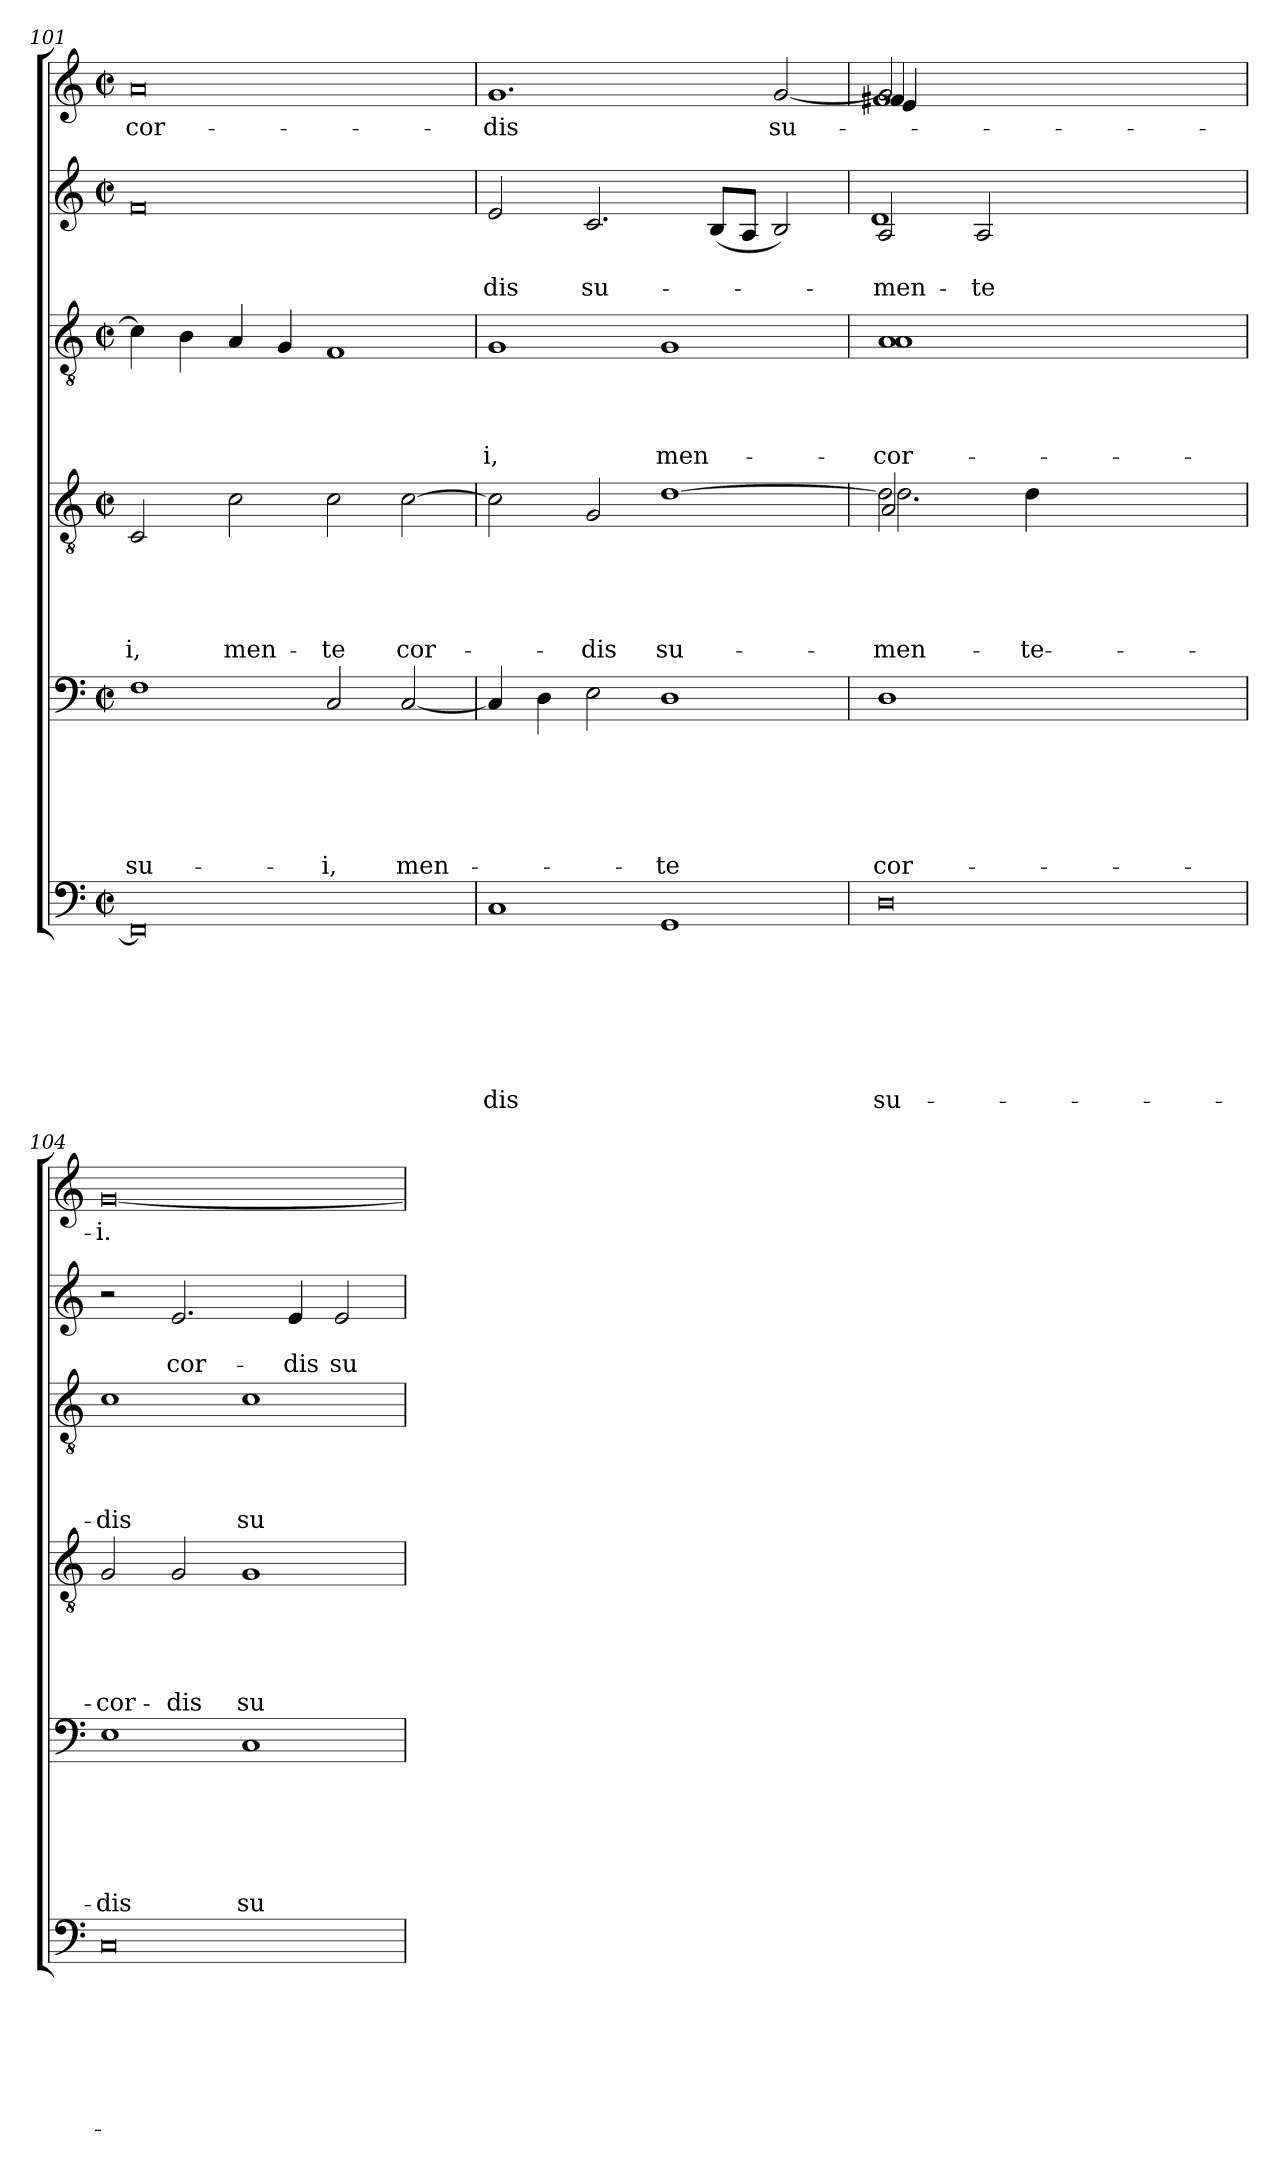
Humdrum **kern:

**kern	**text	**text	**text	**text	**text	**text	**text	**kern	**text	**text	**text	**text	**text	**text	**kern	**text	**text	**text	**text	**text	**kern	**text	**text	**text	**text	**kern	**text	**text	**kern	**text
*part6	*part6	*part6	*part6	*part6	*part6	*part6	*part6	*part5	*part5	*part5	*part5	*part5	*part5	*part5	*part4	*part4	*part4	*part4	*part4	*part4	*part3	*part3	*part3	*part3	*part3	*part2	*part2	*part2	*part1	*part1
*staff6	*staff6	*staff6	*staff6	*staff6	*staff6	*staff6	*staff6	*staff5	*staff5	*staff5	*staff5	*staff5	*staff5	*staff5	*staff4	*staff4	*staff4	*staff4	*staff4	*staff4	*staff3	*staff3	*staff3	*staff3	*staff3	*staff2	*staff2	*staff2	*staff1	*staff1
*clefF4	*	*	*	*	*	*	*	*clefF4	*	*	*	*	*	*	*clefGv2	*	*	*	*	*	*clefGv2	*	*	*	*	*clefG2	*	*	*clefG2	*
*k[]	*	*	*	*	*	*	*	*k[]	*	*	*	*	*	*	*k[]	*	*	*	*	*	*k[]	*	*	*	*	*k[]	*	*	*k[]	*
*C:	*	*	*	*	*	*	*	*C:	*	*	*	*	*	*	*C:	*	*	*	*	*	*C:	*	*	*	*	*C:	*	*	*C:	*
*M2/2	*	*	*	*	*	*	*	*M2/2	*	*	*	*	*	*	*M2/2	*	*	*	*	*	*M2/2	*	*	*	*	*M2/2	*	*	*M2/2	*
*met(c|)	*	*	*	*	*	*	*	*met(c|)	*	*	*	*	*	*	*met(c|)	*	*	*	*	*	*met(c|)	*	*	*	*	*met(c|)	*	*	*met(c|)	*
=101	=101	=101	=101	=101	=101	=101	=101	=101	=101	=101	=101	=101	=101	=101	=101	=101	=101	=101	=101	=101	=101	=101	=101	=101	=101	=101	=101	=101	=101	=101
!	!	!	!	!	!	!	!	!	!	!	!	!	!	!LO:LY:b	!	!	!	!	!	!LO:LY:b	!	!	!	!	!	!	!	!	!	!LO:LY:b
0FF]	.	.	.	.	.	.	.	1F	.	.	.	.	.	su-	2C/	.	.	.	.	-i,	4c\]	.	.	.	.	0f	.	.	0a	cor-
.	.	.	.	.	.	.	.	.	.	.	.	.	.	.	.	.	.	.	.	.	4B\	.	.	.	.	.	.	.	.	.
!	!	!	!	!	!	!	!	!	!	!	!	!	!	!	!	!	!	!	!	!LO:LY:b	!	!	!	!	!	!	!	!	!	!
.	.	.	.	.	.	.	.	.	.	.	.	.	.	.	2c\	.	.	.	.	men-	4A/	.	.	.	.	.	.	.	.	.
.	.	.	.	.	.	.	.	.	.	.	.	.	.	.	.	.	.	.	.	.	4G/	.	.	.	.	.	.	.	.	.
!	!	!	!	!	!	!	!	!	!	!	!	!	!	!LO:LY:b	!	!	!	!	!	!LO:LY:b	!	!	!	!	!	!	!	!	!	!
.	.	.	.	.	.	.	.	2C/	.	.	.	.	.	-i,	2c\	.	.	.	.	-te	1F	.	.	.	.	.	.	.	.	.
!	!	!	!	!	!	!	!	!	!	!	!	!	!	!LO:LY:b	!	!	!	!	!	!LO:LY:b	!	!	!	!	!	!	!	!	!	!
.	.	.	.	.	.	.	.	[<2C/	.	.	.	.	.	men-	[>2c\	.	.	.	.	cor-	.	.	.	.	.	.	.	.	.	.
=102	=102	=102	=102	=102	=102	=102	=102	=102	=102	=102	=102	=102	=102	=102	=102	=102	=102	=102	=102	=102	=102	=102	=102	=102	=102	=102	=102	=102	=102	=102
!	!	!	!	!	!	!	!LO:LY:b	!	!	!	!	!	!	!	!	!	!	!	!	!	!	!	!	!	!LO:LY:b	!	!	!LO:LY:b	!	!LO:LY:b
1C	.	.	.	.	.	.	-dis	4C/]	.	.	.	.	.	.	2c\]	.	.	.	.	.	1G	.	.	.	-i,	2e/	.	-dis	1.g	-dis
.	.	.	.	.	.	.	.	4D\	.	.	.	.	.	.	.	.	.	.	.	.	.	.	.	.	.	.	.	.	.	.
!	!	!	!	!	!	!	!	!	!	!	!	!	!	!	!	!	!	!	!	!LO:LY:b	!	!	!	!	!	!	!	!LO:LY:b	!	!
.	.	.	.	.	.	.	.	2E\	.	.	.	.	.	.	2G/	.	.	.	.	-dis	.	.	.	.	.	2.c/	.	su-	.	.
!	!	!	!	!	!	!	!	!	!	!	!	!	!	!LO:LY:b	!	!	!	!	!	!LO:LY:b	!	!	!	!	!LO:LY:b	!	!	!	!	!
1GG	.	.	.	.	.	.	.	1D	.	.	.	.	.	-te	[<1d	.	.	.	.	su-	1G	.	.	.	men-	.	.	.	.	.
.	.	.	.	.	.	.	.	.	.	.	.	.	.	.	.	.	.	.	.	.	.	.	.	.	.	(>8B/L	.	.	.	.
.	.	.	.	.	.	.	.	.	.	.	.	.	.	.	.	.	.	.	.	.	.	.	.	.	.	8A/J	.	.	.	.
!	!	!	!	!	!	!	!	!	!	!	!	!	!	!	!	!	!	!	!	!	!	!	!	!	!	!	!	!	!	!LO:LY:b
.	.	.	.	.	.	.	.	.	.	.	.	.	.	.	.	.	.	.	.	.	.	.	.	.	.	2B/)	.	.	[<2g/	su-
!!LO:LB:g=z
=103	=103	=103	=103	=103	=103	=103	=103	=103	=103	=103	=103	=103	=103	=103	=103	=103	=103	=103	=103	=103	=103	=103	=103	=103	=103	=103	=103	=103	=103	=103
!	!	!	!	!	!	!	!LO:LY:b	!	!	!	!	!	!	!LO:LY:b	!	!	!	!	!	!LO:LY:b	!	!	!	!	!	!	!	!	!	!
*	*	*	*	*	*	*	*	*	*	*	*	*	*	*	*^	*	*	*	*	*	*	*	*	*	*	*	*	*	*	*
*	*	*	*	*	*	*	*	*	*	*	*	*	*	*	*	*^	*	*	*	*	*	*	*	*	*	*	*	*	*	*	*
!	!	!	!	!	!	!	!	!	!	!	!	!	!	!	!	!	!	!	!	!	!	!LO:LY:b	!	!	!	!	!LO:LY:b	!	!	!LO:LY:b	!	!
*	*	*	*	*	*	*	*	*	*	*	*	*	*	*	*	*	*	*	*	*	*	*	*	*	*	*	*	*^	*	*	*	*
!	!	!	!	!	!	!	!	!	!	!	!	!	!	!	!	!	!	!	!	!	!	!	!	!	!	!	!	!	!	!	!LO:LY:b	!	!
*	*	*	*	*	*	*	*	*	*	*	*	*	*	*	*	*	*	*	*	*	*	*	*	*	*	*	*	*	*	*	*	*^	*
*	*	*	*	*	*	*	*	*	*	*	*	*	*	*	*	*	*	*	*	*	*	*	*	*	*	*	*	*	*	*	*	*	*^	*
*	*	*	*	*	*	*	*	*	*	*	*	*	*	*	*	*	*	*	*	*	*	*	*	*	*	*	*	*	*	*	*	*	*	*^	*
0D	.	.	.	.	.	.	su-	1D	.	.	.	.	.	cor-	2d\]	2A/	2.d\	.	.	.	.	men-	1A 1A	.	.	.	cor-	2A/	1d	.	men-	2g/]	4f#X/	4e/	1f#X	.
.	.	.	.	.	.	.	.	.	.	.	.	.	.	.	.	.	.	.	.	.	.	.	.	.	.	.	.	.	.	.	.	.	1ryy	1ryy	.	.
!	!	!	!	!	!	!	!	!	!	!	!	!	!	!	!	!	!	!	!	!	!	!	!	!	!	!	!	!	!	!	!LO:LY:b	!	!	!	!	!
.	.	.	.	.	.	.	.	.	.	.	.	.	.	.	1ryy	1ryy	.	.	.	.	.	.	.	.	.	.	.	2A/	.	.	te	1ryy	.	.	.	.
!	!	!	!	!	!	!	!	!	!	!	!	!	!	!	!	!	!	!	!	!	!	!LO:LY:b	!	!	!	!	!	!	!	!	!	!	!	!	!	!
.	.	.	.	.	.	.	.	.	.	.	.	.	.	.	.	.	4d\	.	.	.	.	-te	.	.	.	.	.	.	.	.	.	.	.	.	.	.
.	.	.	.	.	.	.	.	1ryy	.	.	.	.	.	.	.	.	1ryy	.	.	.	.	.	1ryy	.	.	.	.	1ryy	1ryy	.	.	.	.	.	1ryy	.
.	.	.	.	.	.	.	.	.	.	.	.	.	.	.	.	.	.	.	.	.	.	.	.	.	.	.	.	.	.	.	.	.	2.ryy	2.ryy	.	.
.	.	.	.	.	.	.	.	.	.	.	.	.	.	.	2ryy	2ryy	.	.	.	.	.	.	.	.	.	.	.	.	.	.	.	2ryy	.	.	.	.
*	*	*	*	*	*	*	*	*	*	*	*	*	*	*	*	*	*	*	*	*	*	*	*	*	*	*	*	*v	*v	*	*	*	*	*	*	*
*	*	*	*	*	*	*	*	*	*	*	*	*	*	*	*	*v	*v	*	*	*	*	*	*	*	*	*	*	*	*	*	*v	*v	*v	*v	*
=104	=104	=104	=104	=104	=104	=104	=104	=104	=104	=104	=104	=104	=104	=104	=104	=104	=104	=104	=104	=104	=104	=104	=104	=104	=104	=104	=104	=104	=104	=104	=104
!	!	!	!	!	!	!	!	!	!	!	!	!	!	!LO:LY:b	!	!	!	!	!	!	!LO:LY:b	!	!	!	!	!LO:LY:b	!	!	!	!	!LO:LY:b:rj
*	*	*	*	*	*	*	*	*	*	*	*	*	*	*	*v	*v	*	*	*	*	*	*	*	*	*	*	*	*	*	*	*
0C	.	.	.	.	.	.	.	1E	.	.	.	.	.	-dis	2G/	.	.	.	.	cor-	1c	.	.	.	-dis	2r	.	.	[<0g	-i.
!	!	!	!	!	!	!	!	!	!	!	!	!	!	!	!	!	!	!	!	!LO:LY:b:rj	!	!	!	!	!	!	!	!LO:LY:b	!	!
.	.	.	.	.	.	.	.	.	.	.	.	.	.	.	2G/	.	.	.	.	-dis	.	.	.	.	.	2.e/	.	-cor-	.	.
!	!	!	!	!	!	!	!	!	!	!	!	!	!	!LO:LY:b	!	!	!	!	!	!LO:LY:b	!	!	!	!	!LO:LY:b	!	!	!	!	!
.	.	.	.	.	.	.	.	1C	.	.	.	.	.	su-	1G	.	.	.	.	su-	1c	.	.	.	su-	.	.	.	.	.
!	!	!	!	!	!	!	!	!	!	!	!	!	!	!	!	!	!	!	!	!	!	!	!	!	!	!	!	!LO:LY:b	!	!
.	.	.	.	.	.	.	.	.	.	.	.	.	.	.	.	.	.	.	.	.	.	.	.	.	.	4e/	.	-dis	.	.
!	!	!	!	!	!	!	!	!	!	!	!	!	!	!	!	!	!	!	!	!	!	!	!	!	!	!	!	!LO:LY:b	!	!
.	.	.	.	.	.	.	.	.	.	.	.	.	.	.	.	.	.	.	.	.	.	.	.	.	.	2e/	.	su-	.	.
=	=	=	=	=	=	=	=	=	=	=	=	=	=	=	=	=	=	=	=	=	=	=	=	=	=	=	=	=	=	=
*-	*-	*-	*-	*-	*-	*-	*-	*-	*-	*-	*-	*-	*-	*-	*-	*-	*-	*-	*-	*-	*-	*-	*-	*-	*-	*-	*-	*-	*-	*-
